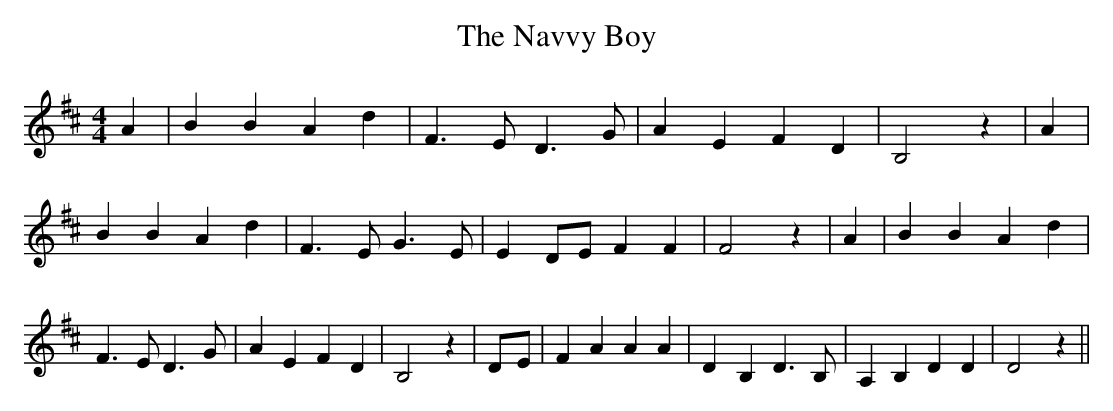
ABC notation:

X:1
T:The Navvy Boy
M:4/4
L:1/4
K:D
 A| B B A d| F3/2- E/2 D3/2 G/2| A E F D| B,2 z| A| B B A d| F3/2- E/2 G3/2 E/2|\
 ED/2-E/2 F F| F2 z| A| B B A d| F3/2 E/2 D3/2 G/2| A E F D| B,2 z|\
D/2-E/2| F A A A| D- B, D3/2 B,/2| A, B, D D| D2 z||
